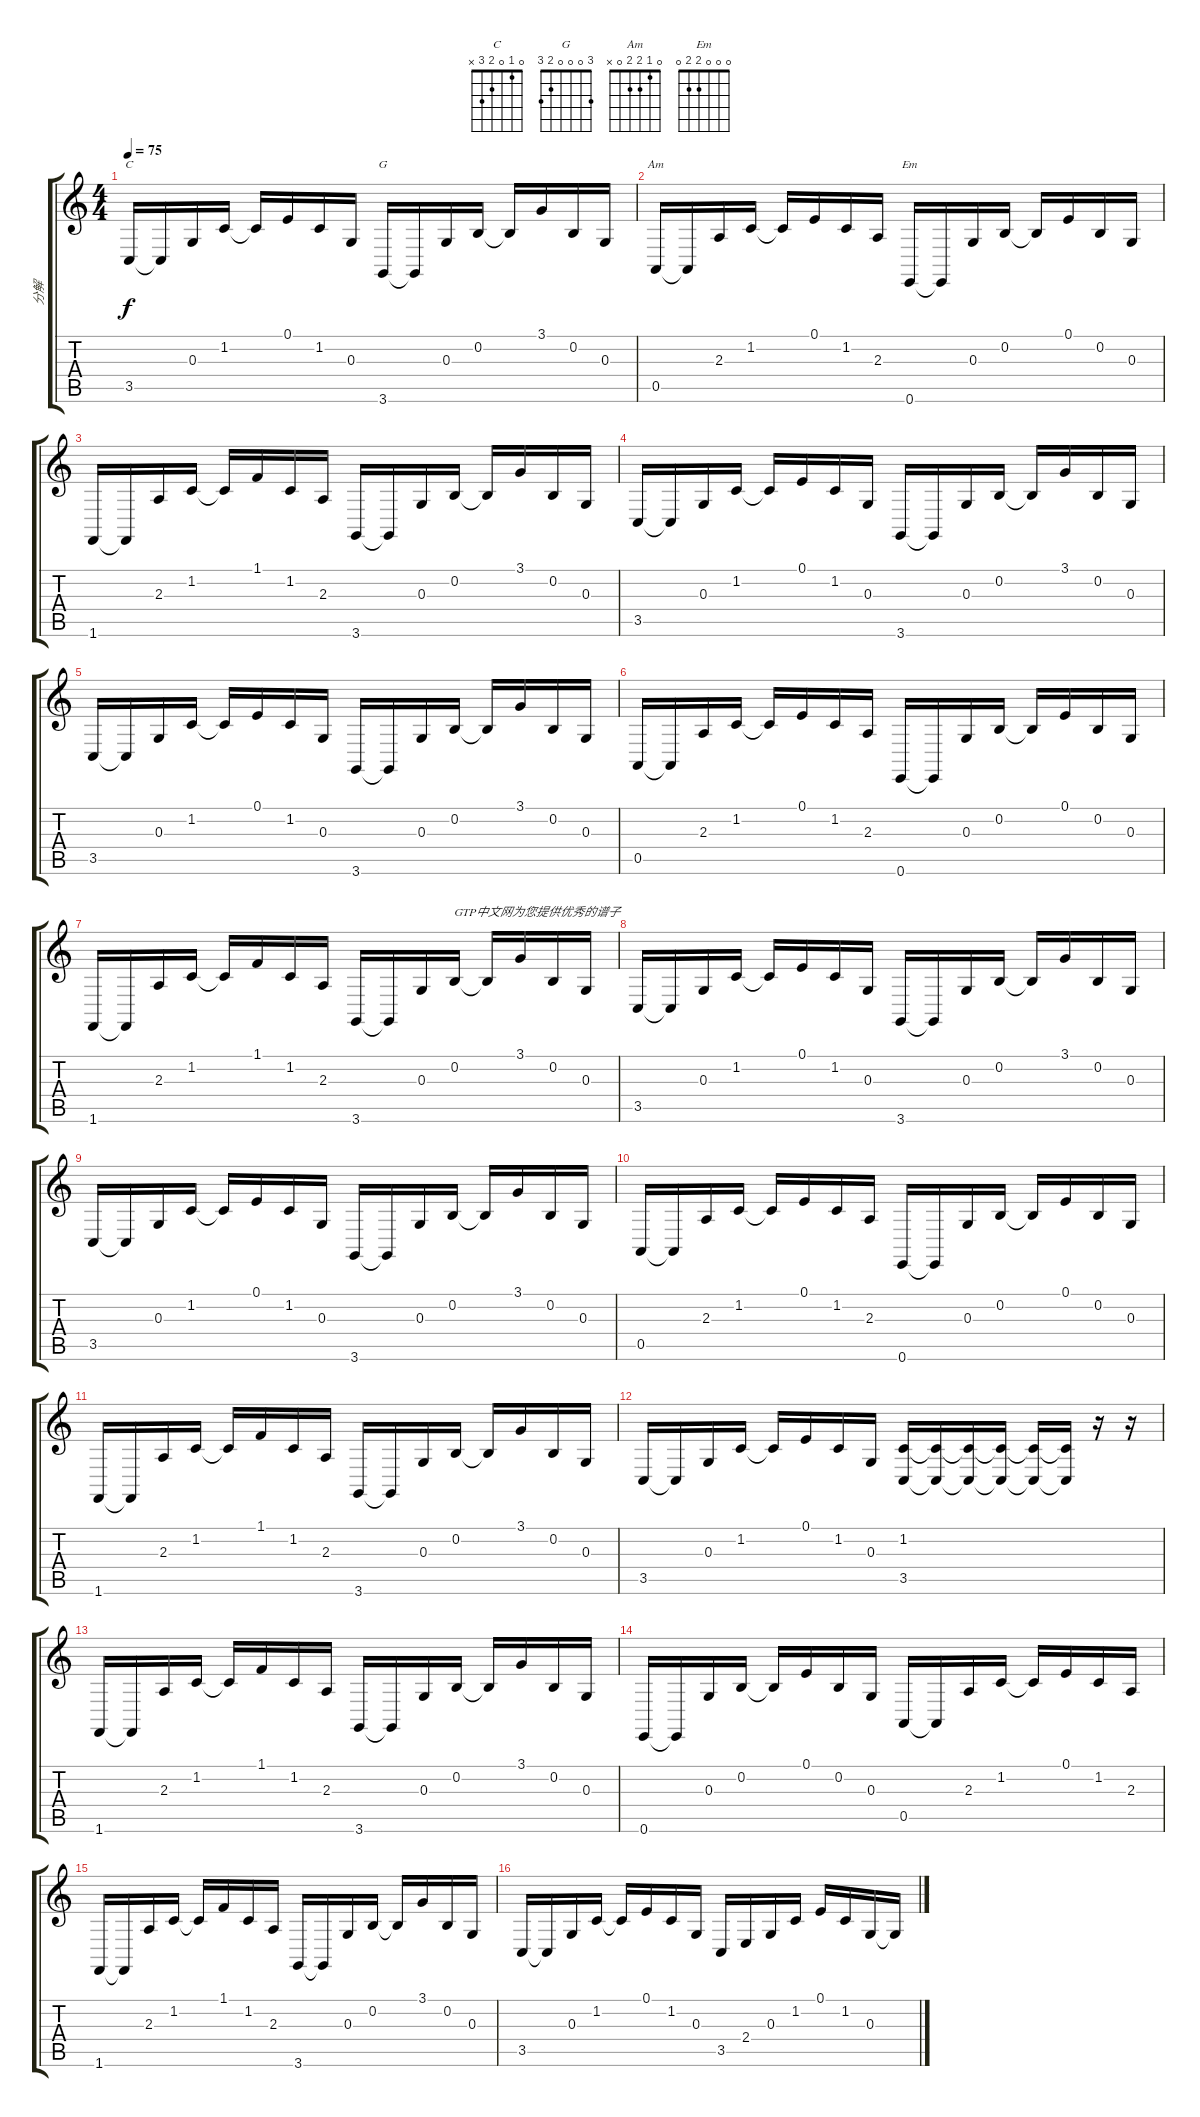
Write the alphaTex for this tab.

\track ("分解" "分解") {instrument pizzicatostrings}
\staff {score tabs}
\tuning (E4 B3 G3 D3 A2 E2) {hide}
\chord ("C" 0 1 0 2 3 x)
\chord ("G" 3 0 0 0 2 3)
\chord ("Am" 0 1 2 2 0 x)
\chord ("Em" 0 0 0 2 2 0)
\ts (4 4)
\tempo 75
\clef g2
\ks c
3.5.16{ch "C" dy f instrument pizzicatostrings} 3.5{t}.16 0.3.16 1.2.16 1.2{t}.16 0.1.16 1.2.16 0.3.16 3.6.16{ch "G"} 3.6{t}.16 0.3.16 0.2.16 0.2{t}.16 3.1.16 0.2.16 0.3.16 |
0.5.16{ch "Am"} 0.5{t}.16 2.3.16 1.2.16 1.2{t}.16 0.1.16 1.2.16 2.3.16 0.6.16{ch "Em"} 0.6{t}.16 0.3.16 0.2.16 0.2{t}.16 0.1.16 0.2.16 0.3.16 |
1.6.16 1.6{t}.16 2.3.16 1.2.16 1.2{t}.16 1.1.16 1.2.16 2.3.16 3.6.16 3.6{t}.16 0.3.16 0.2.16 0.2{t}.16 3.1.16 0.2.16 0.3.16 |
3.5.16 3.5{t}.16 0.3.16 1.2.16 1.2{t}.16 0.1.16 1.2.16 0.3.16 3.6.16 3.6{t}.16 0.3.16 0.2.16 0.2{t}.16 3.1.16 0.2.16 0.3.16 |
3.5.16 3.5{t}.16 0.3.16 1.2.16 1.2{t}.16 0.1.16 1.2.16 0.3.16 3.6.16 3.6{t}.16 0.3.16 0.2.16 0.2{t}.16 3.1.16 0.2.16 0.3.16 |
0.5.16 0.5{t}.16 2.3.16 1.2.16 1.2{t}.16 0.1.16 1.2.16 2.3.16 0.6.16 0.6{t}.16 0.3.16 0.2.16 0.2{t}.16 0.1.16 0.2.16 0.3.16 |
1.6.16 1.6{t}.16 2.3.16 1.2.16 1.2{t}.16 1.1.16 1.2.16 2.3.16 3.6.16 3.6{t}.16 0.3.16 0.2.16{txt "GTP中文网为您提供优秀的谱子"} 0.2{t}.16 3.1.16 0.2.16 0.3.16 |
3.5.16 3.5{t}.16 0.3.16 1.2.16 1.2{t}.16 0.1.16 1.2.16 0.3.16 3.6.16 3.6{t}.16 0.3.16 0.2.16 0.2{t}.16 3.1.16 0.2.16 0.3.16 |
3.5.16 3.5{t}.16 0.3.16 1.2.16 1.2{t}.16 0.1.16 1.2.16 0.3.16 3.6.16 3.6{t}.16 0.3.16 0.2.16 0.2{t}.16 3.1.16 0.2.16 0.3.16 |
0.5.16 0.5{t}.16 2.3.16 1.2.16 1.2{t}.16 0.1.16 1.2.16 2.3.16 0.6.16 0.6{t}.16 0.3.16 0.2.16 0.2{t}.16 0.1.16 0.2.16 0.3.16 |
1.6.16 1.6{t}.16 2.3.16 1.2.16 1.2{t}.16 1.1.16 1.2.16 2.3.16 3.6.16 3.6{t}.16 0.3.16 0.2.16 0.2{t}.16 3.1.16 0.2.16 0.3.16 |
3.5.16 3.5{t}.16 0.3.16 1.2.16 1.2{t}.16 0.1.16 1.2.16 0.3.16 (1.2 3.5).16 (1.2{t} 3.5{t}).16 (1.2{t} 3.5{t}).16 (1.2{t} 3.5{t}).16 (1.2{t} 3.5{t}).16 (1.2{t} 3.5{t}).16 r.16 r.16 |
1.6.16 1.6{t}.16 2.3.16 1.2.16 1.2{t}.16 1.1.16 1.2.16 2.3.16 3.6.16 3.6{t}.16 0.3.16 0.2.16 0.2{t}.16 3.1.16 0.2.16 0.3.16 |
0.6.16 0.6{t}.16 0.3.16 0.2.16 0.2{t}.16 0.1.16 0.2.16 0.3.16 0.5.16 0.5{t}.16 2.3.16 1.2.16 1.2{t}.16 0.1.16 1.2.16 2.3.16 |
1.6.16 1.6{t}.16 2.3.16 1.2.16 1.2{t}.16 1.1.16 1.2.16 2.3.16 3.6.16 3.6{t}.16 0.3.16 0.2.16 0.2{t}.16 3.1.16 0.2.16 0.3.16 |
3.5.16 3.5{t}.16 0.3.16 1.2.16 1.2{t}.16 0.1.16 1.2.16 0.3.16 3.5.16 2.4.16 0.3.16 1.2.16 0.1.16 1.2.16 0.3.16 0.3{t}.16
